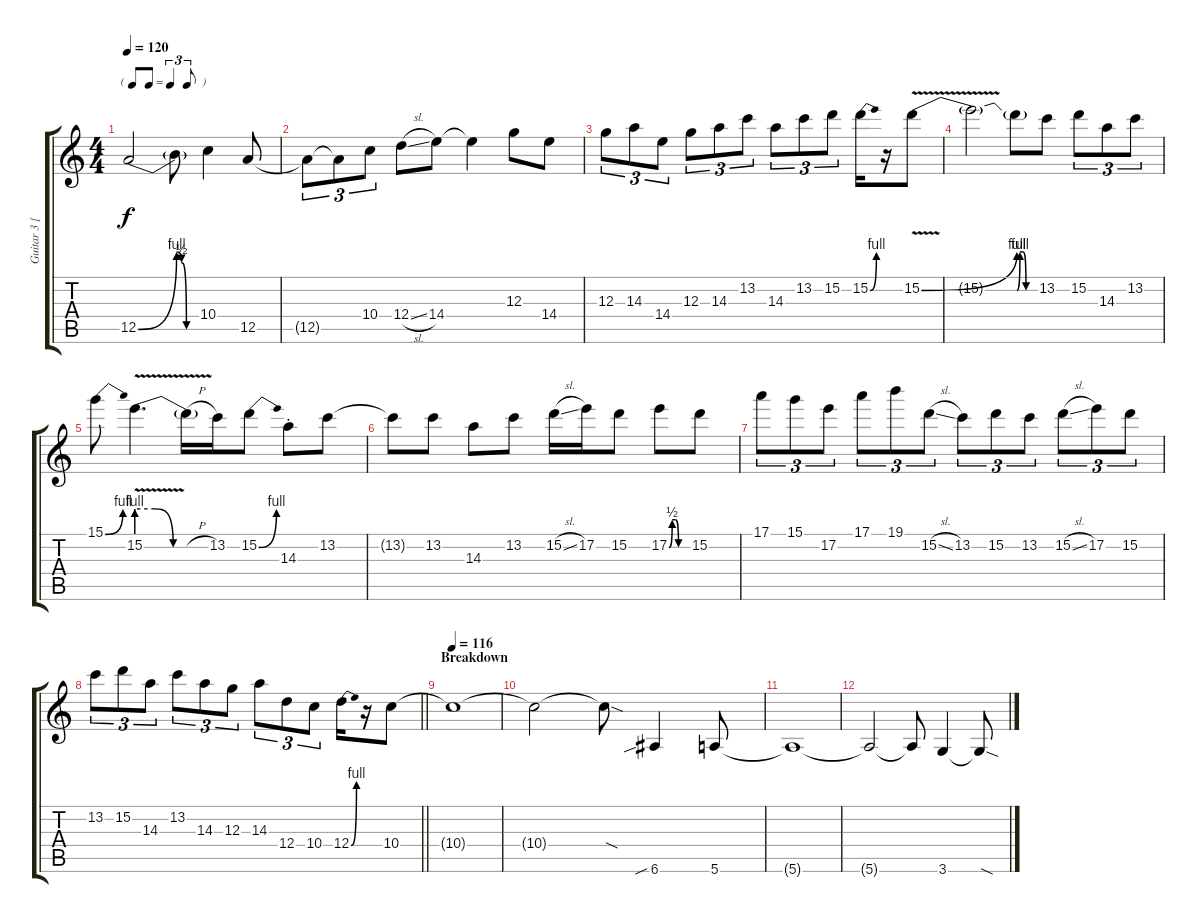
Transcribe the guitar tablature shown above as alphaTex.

\track ("Guitar 3 [Solo]" "Guitar 3 [") {instrument distortionguitar}
\staff {score tabs}
\tuning (E4 B3 G3 D3 A2 E2) {hide}
\ts (4 4)
\tf triplet8th
\tempo 120
\clef g2
\ks c
12.5{be (bend 0 0 60 4)}.2{dy f} 12.5{be (custom 0 4 15 2 30 0 60 0) t}.8 10.4.4 12.5.8 |
12.5{t}.8{tu (3 2)} 12.5{t}.8{tu (3 2)} 10.4.8{tu (3 2)} 12.4{sl}.8 14.4.8 14.4{t}.4 12.3.8 14.4.8 |
12.3.8{tu (3 2)} 14.3.8{tu (3 2)} 14.4.8{tu (3 2)} 12.3.8{tu (3 2)} 14.3.8{tu (3 2)} 13.2.8{tu (3 2)} 14.3.8{tu (3 2)} 13.2.8{tu (3 2)} 15.2.8{tu (3 2)} 15.2{be (bend 0 0 60 4)}.16 r.16 15.2{be (bend 0 0 60 4) v}.8 |
15.2{t}.2 15.2{be (custom 0 0 10 4 20 4 30 0 60 0) t}.8 13.2.8 15.2.8{tu (3 2)} 14.3.8{tu (3 2)} 13.2.8{tu (3 2)} |
15.1{be (bend 0 0 60 4)}.8 15.2{be (custom 0 4 15 4 30 0 60 0) v}.4{d} 15.2{h t}.16 13.2.16 15.2{be (bend 0 0 60 4)}.8 14.3{st}.8 13.2.8 |
13.2{t}.8 13.2.8 14.3.8 13.2.8 15.2{sl}.16 17.2.16 15.2.8 17.2{be (custom 0 0 10 2 20 2 30 0 60 0)}.8 15.2.8 |
17.1.8{tu (3 2)} 15.1.8{tu (3 2)} 17.2.8{tu (3 2)} 17.1.8{tu (3 2)} 19.1.8{tu (3 2)} 15.2{sl}.8{tu (3 2)} 13.2.8{tu (3 2)} 15.2.8{tu (3 2)} 13.2.8{tu (3 2)} 15.2{sl}.8{tu (3 2)} 17.2.8{tu (3 2)} 15.2.8{tu (3 2)} |
\barLineRight lightlight
13.2.8{tu (3 2)} 15.2.8{tu (3 2)} 14.3.8{tu (3 2)} 13.2.8{tu (3 2)} 14.3.8{tu (3 2)} 12.3.8{tu (3 2)} 14.3.8{tu (3 2)} 12.4.8{tu (3 2)} 10.4.8{tu (3 2)} 12.4{be (bend 0 0 60 4)}.16 r.16 10.4.8 |
\section ("" "Breakdown")
\tempo 116
10.4{t}.1 |
10.4{t}.2 10.4{sod t}.8 6.6{sib}.4 5.6.8 |
5.6{t}.1 |
5.6{t}.2 5.6{t}.8 3.6.4 3.6{sod t}.8
